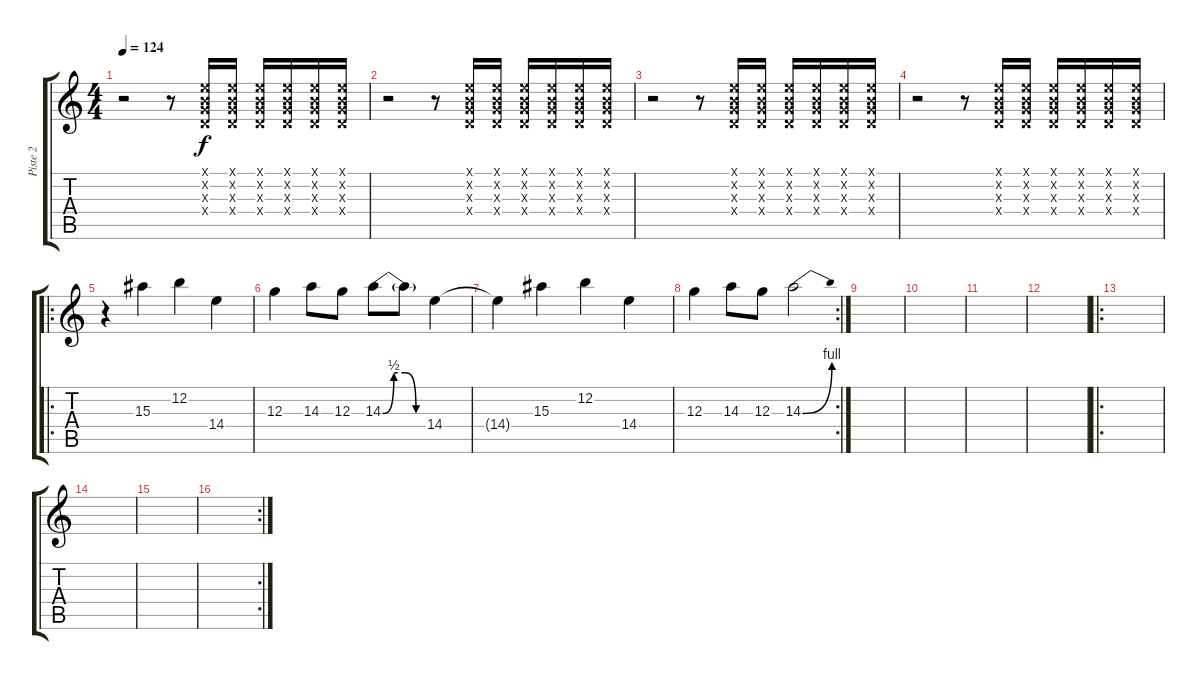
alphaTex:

\track ("Piste 2" "Piste 2") {instrument overdrivenguitar}
\staff {score tabs}
\tuning (E4 B3 G3 D3 A2 E2) {hide}
\ts (4 4)
\tempo 124
\clef g2
\ks c
r.2{dy f} r.8 (0.1{x} 0.2{x} 0.3{x} 0.4{x}).16 (0.1{x} 0.2{x} 0.3{x} 0.4{x}).16 (0.1{x} 0.2{x} 0.3{x} 0.4{x}).16 (0.1{x} 0.2{x} 0.3{x} 0.4{x}).16 (0.1{x} 0.2{x} 0.3{x} 0.4{x}).16 (0.1{x} 0.2{x} 0.3{x} 0.4{x}).16 |
r.2 r.8 (0.1{x} 0.2{x} 0.3{x} 0.4{x}).16 (0.1{x} 0.2{x} 0.3{x} 0.4{x}).16 (0.1{x} 0.2{x} 0.3{x} 0.4{x}).16 (0.1{x} 0.2{x} 0.3{x} 0.4{x}).16 (0.1{x} 0.2{x} 0.3{x} 0.4{x}).16 (0.1{x} 0.2{x} 0.3{x} 0.4{x}).16 |
r.2 r.8 (0.1{x} 0.2{x} 0.3{x} 0.4{x}).16 (0.1{x} 0.2{x} 0.3{x} 0.4{x}).16 (0.1{x} 0.2{x} 0.3{x} 0.4{x}).16 (0.1{x} 0.2{x} 0.3{x} 0.4{x}).16 (0.1{x} 0.2{x} 0.3{x} 0.4{x}).16 (0.1{x} 0.2{x} 0.3{x} 0.4{x}).16 |
r.2 r.8 (0.1{x} 0.2{x} 0.3{x} 0.4{x}).16 (0.1{x} 0.2{x} 0.3{x} 0.4{x}).16 (0.1{x} 0.2{x} 0.3{x} 0.4{x}).16 (0.1{x} 0.2{x} 0.3{x} 0.4{x}).16 (0.1{x} 0.2{x} 0.3{x} 0.4{x}).16 (0.1{x} 0.2{x} 0.3{x} 0.4{x}).16 |
\ro
r.4 15.3.4 12.2.4 14.4.4 |
12.3.4 14.3.8 12.3.8 14.3{be (custom 0 0 15 2 30 2 45 0 60 0)}.8 14.3{t}.8 14.4.4 |
14.4{t}.4 15.3.4 12.2.4 14.4.4 |
\rc 2
12.3.4 14.3.8 12.3.8 14.3{be (bend 0 0 60 4)}.2 |
|
|
|
|
\ro
|
|
|
\rc 2
